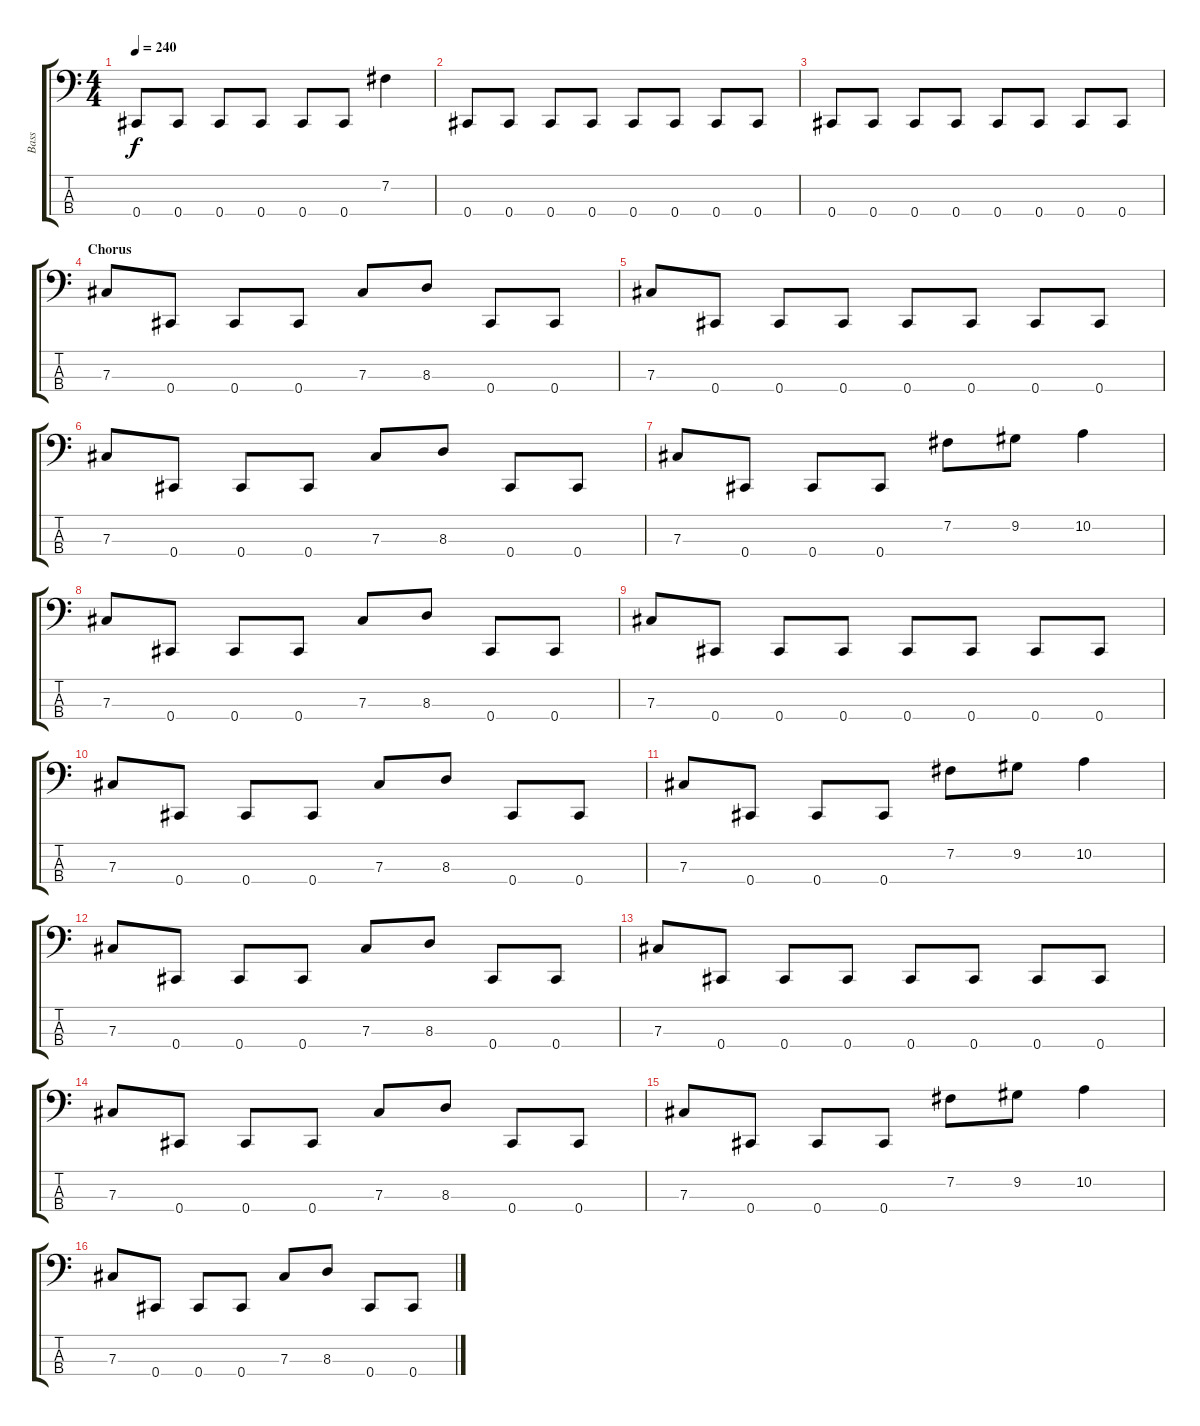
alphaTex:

\track ("Bass" "Bass") {instrument electricbasspick}
\staff {score tabs}
\tuning (E2 B1 Gb1 Db1) {hide}
\ts (4 4)
\tempo 240
\clef f4
\ks c
0.4.8{dy f} 0.4.8 0.4.8 0.4.8 0.4.8 0.4.8 7.2.4 |
0.4.8 0.4.8 0.4.8 0.4.8 0.4.8 0.4.8 0.4.8 0.4.8 |
0.4.8 0.4.8 0.4.8 0.4.8 0.4.8 0.4.8 0.4.8 0.4.8 |
\section ("" "Chorus")
7.3.8 0.4.8 0.4.8 0.4.8 7.3.8 8.3.8 0.4.8 0.4.8 |
7.3.8 0.4.8 0.4.8 0.4.8 0.4.8 0.4.8 0.4.8 0.4.8 |
7.3.8 0.4.8 0.4.8 0.4.8 7.3.8 8.3.8 0.4.8 0.4.8 |
7.3.8 0.4.8 0.4.8 0.4.8 7.2.8 9.2.8 10.2.4 |
7.3.8 0.4.8 0.4.8 0.4.8 7.3.8 8.3.8 0.4.8 0.4.8 |
7.3.8 0.4.8 0.4.8 0.4.8 0.4.8 0.4.8 0.4.8 0.4.8 |
7.3.8 0.4.8 0.4.8 0.4.8 7.3.8 8.3.8 0.4.8 0.4.8 |
7.3.8 0.4.8 0.4.8 0.4.8 7.2.8 9.2.8 10.2.4 |
7.3.8 0.4.8 0.4.8 0.4.8 7.3.8 8.3.8 0.4.8 0.4.8 |
7.3.8 0.4.8 0.4.8 0.4.8 0.4.8 0.4.8 0.4.8 0.4.8 |
7.3.8 0.4.8 0.4.8 0.4.8 7.3.8 8.3.8 0.4.8 0.4.8 |
7.3.8 0.4.8 0.4.8 0.4.8 7.2.8 9.2.8 10.2.4 |
7.3.8 0.4.8 0.4.8 0.4.8 7.3.8 8.3.8 0.4.8 0.4.8
